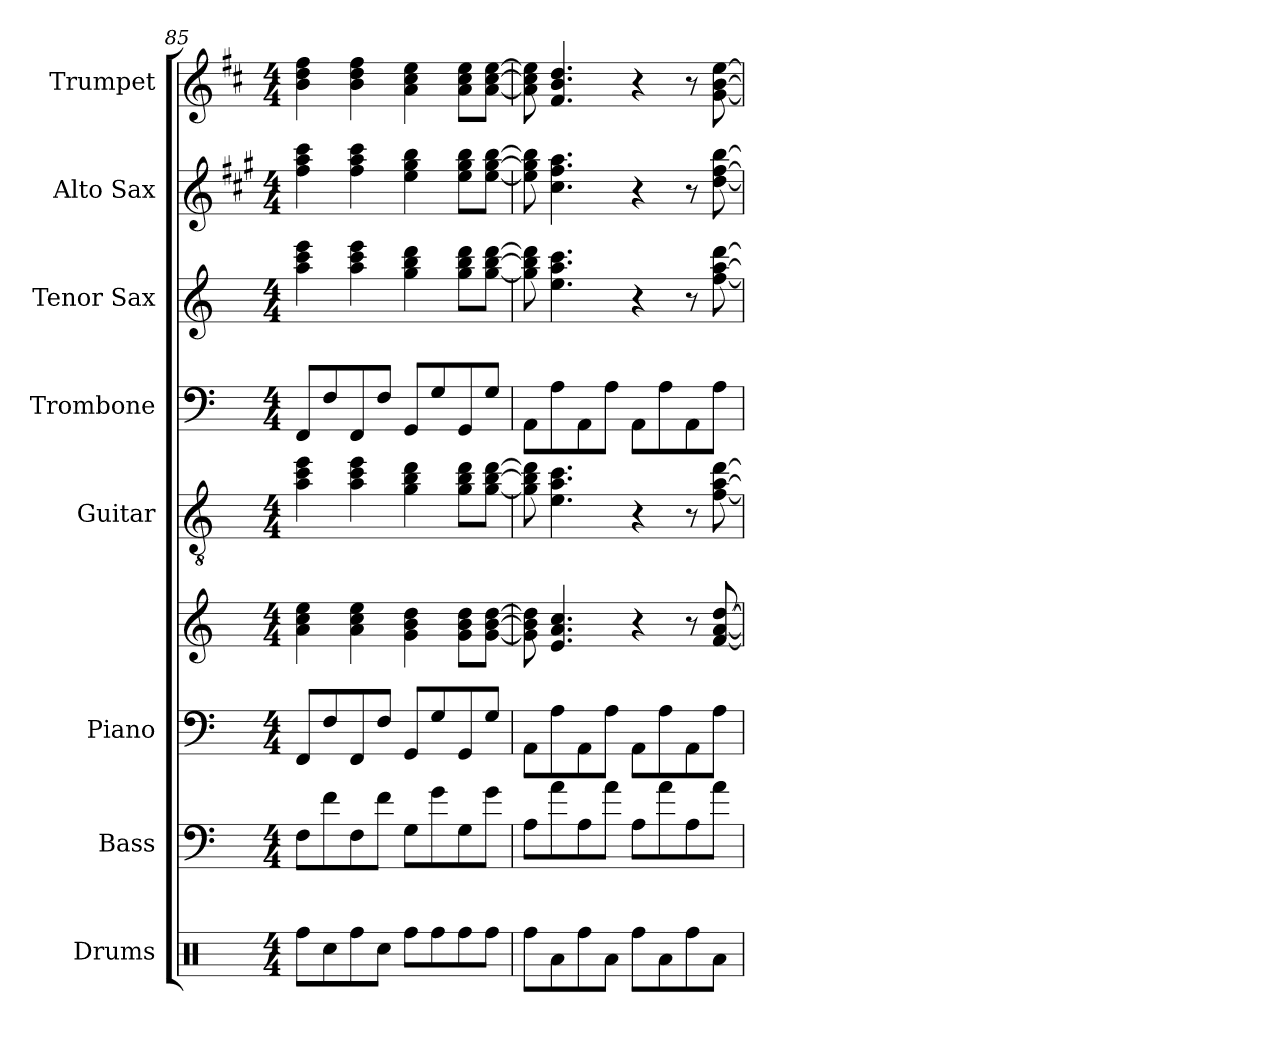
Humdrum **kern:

**kern	**kern	**kern	**kern	**kern	**kern	**kern	**kern	**kern
*part8	*part7	*part6	*part6	*part5	*part4	*part3	*part2	*part1
*staff9	*staff8	*staff7	*staff6	*staff5	*staff4	*staff3	*staff2	*staff1
*I"Drums	*I"Bass	*I"Piano	*	*I"Guitar	*I"Trombone	*I"Tenor Sax	*I"Alto Sax	*I"Trumpet
*I'Drums	*I'Bass	*I'Piano	*	*I'Gtr.	*I'Tbn.	*I'Tenor	*I'Alto	*I'Tpt.
*clefX	*clefF4	*clefF4	*clefG2	*clefGv2	*clefF4	*clefG2	*clefG2	*clefG2
*	*ITrd7c12	*	*	*	*	*ITrd8c14	*ITrd5c9	*ITrd1c2
*k[]	*k[]	*k[]	*k[]	*k[]	*k[]	*k[]	*k[]	*k[]
*M4/4	*M4/4	*M4/4	*M4/4	*M4/4	*M4/4	*M4/4	*M4/4	*M4/4
=85	=85	=85	=85	=85	=85	=85	=85	=85
8Rff\L	8FF\L	8FF/L	4a\ 4cc\ 4ee\	4a\ 4cc\ 4ee\	8FF/L	4a\ 4cc\ 4ee\	4a\ 4cc\ 4ee\	4a\ 4cc\ 4ee\
8Rcc\	8F\	8F/	.	.	8F/	.	.	.
8Rff\	8FF\	8FF/	4a\ 4cc\ 4ee\	4a\ 4cc\ 4ee\	8FF/	4a\ 4cc\ 4ee\	4a\ 4cc\ 4ee\	4a\ 4cc\ 4ee\
8Rcc\J	8F\J	8F/J	.	.	8F/J	.	.	.
8Rff\L	8GG\L	8GG/L	4g\ 4b\ 4dd\	4g\ 4b\ 4dd\	8GG/L	4g\ 4b\ 4dd\	4g\ 4b\ 4dd\	4g\ 4b\ 4dd\
8Rff\	8G\	8G/	.	.	8G/	.	.	.
8Rff\	8GG\	8GG/	8g\ 8b\ 8dd\L	8g\ 8b\ 8dd\L	8GG/	8g\ 8b\ 8dd\L	8g\ 8b\ 8dd\L	8g\ 8b\ 8dd\L
8Rff\J	8G\J	8G/J	[8g\ [8b\ [8dd\J	[8g\ [8b\ [8dd\J	8G/J	[8g\ [8b\ [8dd\J	[8g\ [8b\ [8dd\J	[8g\ [8b\ [8dd\J
=86	=86	=86	=86	=86	=86	=86	=86	=86
8Rff\L	8AA\L	8AA\L	8g\] 8b\] 8dd\]	8g\] 8b\] 8dd\]	8AA\L	8g\] 8b\] 8dd\]	8g\] 8b\] 8dd\]	8g\] 8b\] 8dd\]
8Ra\	8A\	8A\	4.e/ 4.a/ 4.cc/	4.e\ 4.a\ 4.cc\	8A\	4.e\ 4.a\ 4.cc\	4.e\ 4.a\ 4.cc\	4.e/ 4.a/ 4.cc/
8Rff\	8AA\	8AA\	.	.	8AA\	.	.	.
8Ra\J	8A\J	8A\J	.	.	8A\J	.	.	.
8Rff\L	8AA\L	8AA\L	4r	4r	8AA\L	4r	4r	4r
8Ra\	8A\	8A\	.	.	8A\	.	.	.
8Rff\	8AA\	8AA\	8r	8r	8AA\	8r	8r	8r
8Ra\J	8A\J	8A\J	[8f/ [8a/ [8dd/	[8f\ [8a\ [8dd\	8A\J	[8f\ [8a\ [8dd\	[8f\ [8a\ [8dd\	[8f\ [8a\ [8dd\
=	=	=	=	=	=	=	=	=
*-	*-	*-	*-	*-	*-	*-	*-	*-
